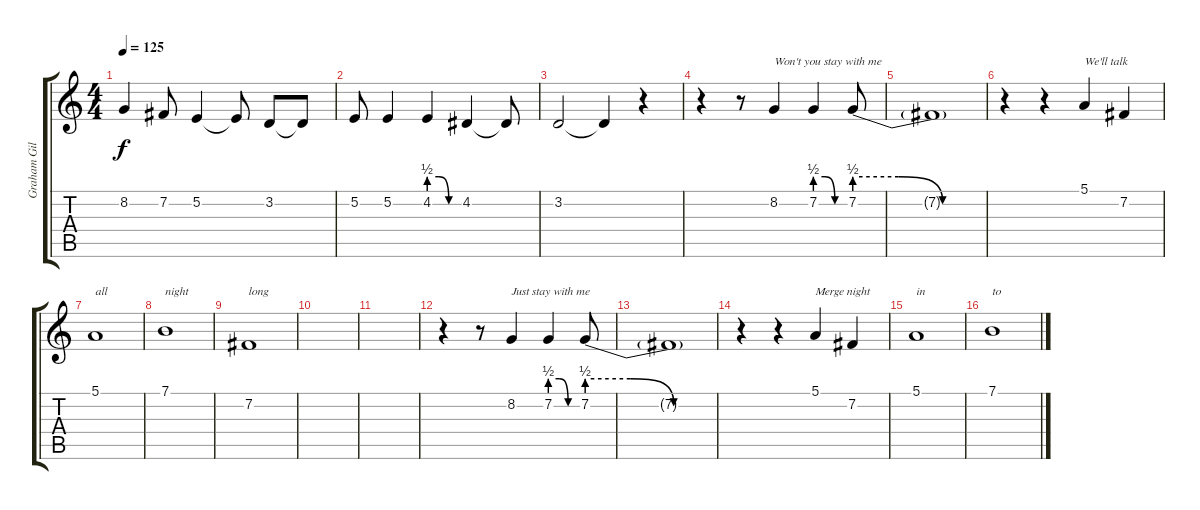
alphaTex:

\track ("Graham Gillespie" "Graham Gil") {instrument lead2sawtooth}
\staff {score tabs}
\tuning (E4 B3 G3 D3 A2 E2) {hide}
\ts (4 4)
\tempo 125
\clef g2
\ks c
8.2.4{dy f} 7.2.8 5.2.4 5.2{t}.8 3.2.8 3.2{t}.8 |
5.2.8 5.2.4 4.2{be (custom 0 2 20 2 40 0 60 0)}.4 4.2.4 4.2{t}.8 |
3.2.2 3.2{t}.4 r.4 |
r.4 r.8 8.2.4{txt "Won't you stay with me"} 7.2{be (custom 0 2 20 2 40 0 60 0)}.4 7.2{be (custom 0 2 20 2 40 0 60 0)}.8 |
7.2{t}.1 |
r.4 r.4 5.1.4{txt "We'll talk"} 7.2.4 |
5.1.1{txt "all"} |
7.1.1{txt "night"} |
7.2.1{txt "long"} |
|
|
r.4 r.8 8.2.4{txt "Just stay with me"} 7.2{be (custom 0 2 20 2 40 0 60 0)}.4 7.2{be (custom 0 2 20 2 40 0 60 0)}.8 |
7.2{t}.1 |
r.4 r.4 5.1.4{txt "Merge night"} 7.2.4 |
5.1.1{txt "in"} |
7.1.1{txt "to"}
